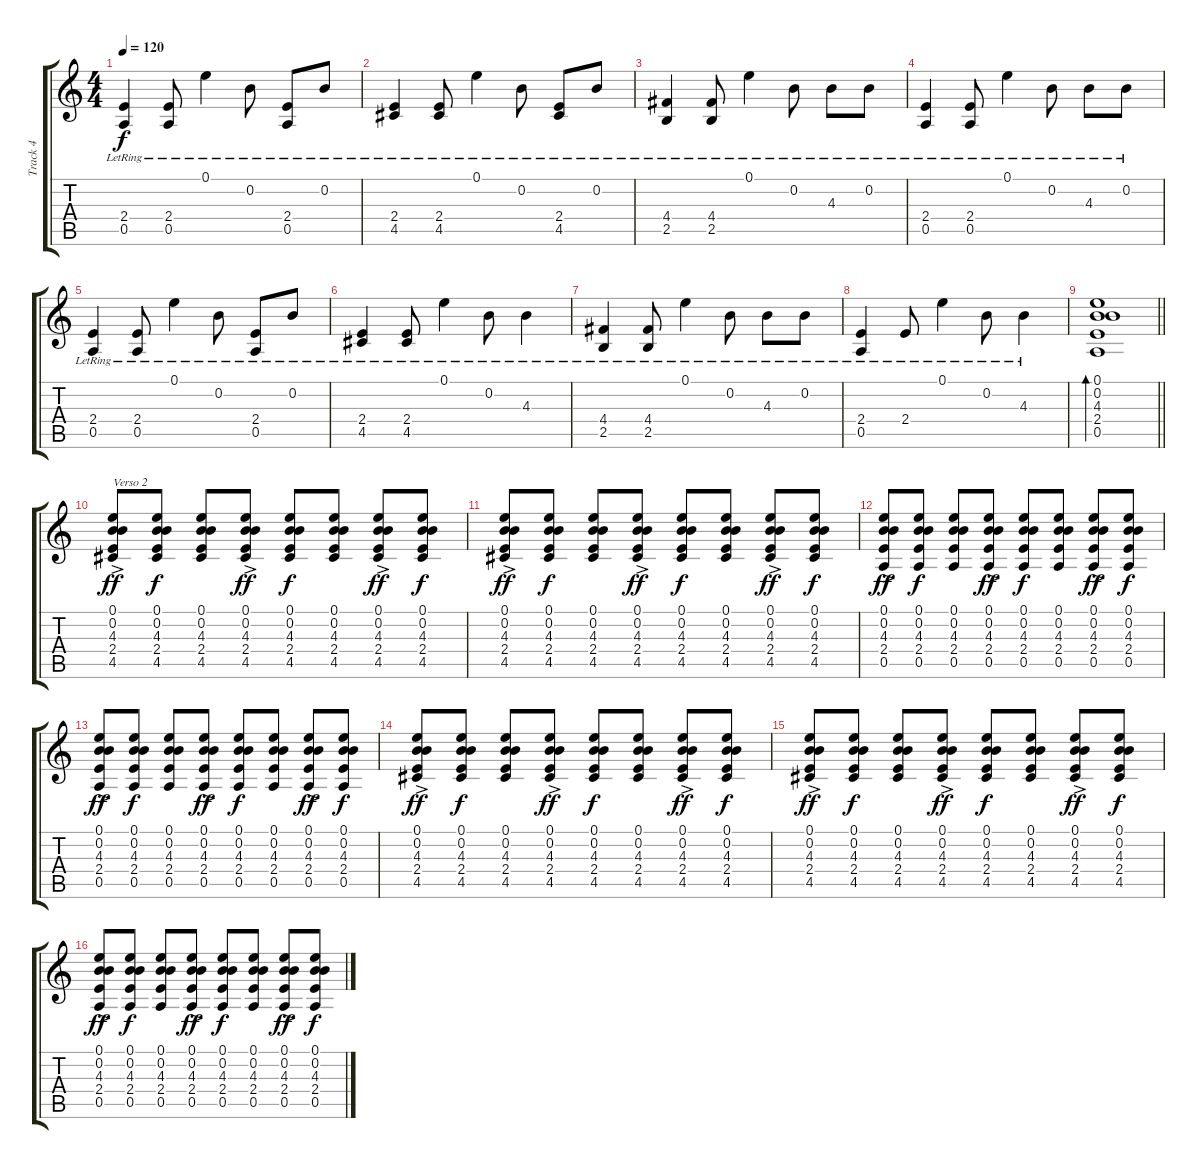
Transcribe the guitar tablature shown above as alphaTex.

\track ("Track 4" "Track 4") {instrument distortionguitar}
\staff {score tabs}
\tuning (E4 B3 G3 D3 A2 E2) {hide}
\ts (4 4)
\tempo 120
\clef g2
\ks c
(2.4{lr} 0.5{lr}).4{dy f} (2.4{lr} 0.5{lr}).8 0.1{lr}.4 0.2{lr}.8 (2.4{lr} 0.5{lr}).8 0.2{lr}.8 |
(2.4{lr} 4.5{lr}).4 (2.4{lr} 4.5{lr}).8 0.1{lr}.4 0.2{lr}.8 (2.4{lr} 4.5{lr}).8 0.2{lr}.8 |
(4.4{lr} 2.5{lr}).4 (4.4{lr} 2.5{lr}).8 0.1{lr}.4 0.2{lr}.8 4.3{lr}.8 0.2{lr}.8 |
(2.4{lr} 0.5{lr}).4 (2.4{lr} 0.5{lr}).8 0.1{lr}.4 0.2{lr}.8 4.3{lr}.8 0.2{lr}.8 |
(2.4{lr} 0.5{lr}).4 (2.4{lr} 0.5{lr}).8 0.1{lr}.4 0.2{lr}.8 (2.4{lr} 0.5{lr}).8 0.2{lr}.8 |
(2.4{lr} 4.5{lr}).4 (2.4{lr} 4.5{lr}).8 0.1{lr}.4 0.2{lr}.8 4.3{lr}.4 |
(4.4{lr} 2.5{lr}).4 (4.4{lr} 2.5{lr}).8 0.1{lr}.4 0.2{lr}.8 4.3{lr}.8 0.2{lr}.8 |
(2.4{lr} 0.5{lr}).4 2.4{lr}.8 0.1{lr}.4 0.2{lr}.8 4.3{lr}.4 |
\barLineRight lightlight
(0.1 0.2 4.3 2.4 0.5).1{bd 60 volume 16} |
(0.1{ac} 0.2{ac} 4.3{ac} 2.4{ac} 4.5{ac}).8{txt "Verso 2" dy ff volume 11} (0.1 0.2 4.3 2.4 4.5).8{dy f} (0.1 0.2 4.3 2.4 4.5).8 (0.1{ac} 0.2{ac} 4.3{ac} 2.4{ac} 4.5{ac}).8{dy ff} (0.1 0.2 4.3 2.4 4.5).8{dy f} (0.1 0.2 4.3 2.4 4.5).8 (0.1{ac} 0.2{ac} 4.3{ac} 2.4{ac} 4.5{ac}).8{dy ff} (0.1 0.2 4.3 2.4 4.5).8{dy f} |
(0.1{ac} 0.2{ac} 4.3{ac} 2.4{ac} 4.5{ac}).8{dy ff} (0.1 0.2 4.3 2.4 4.5).8{dy f} (0.1 0.2 4.3 2.4 4.5).8 (0.1{ac} 0.2{ac} 4.3{ac} 2.4{ac} 4.5{ac}).8{dy ff} (0.1 0.2 4.3 2.4 4.5).8{dy f} (0.1 0.2 4.3 2.4 4.5).8 (0.1{ac} 0.2{ac} 4.3{ac} 2.4{ac} 4.5{ac}).8{dy ff} (0.1 0.2 4.3 2.4 4.5).8{dy f} |
(0.1{ac} 0.2{ac} 4.3{ac} 2.4{ac} 0.5{ac}).8{dy ff} (0.1 0.2 4.3 2.4 0.5).8{dy f} (0.1 0.2 4.3 2.4 0.5).8 (0.1{ac} 0.2{ac} 4.3{ac} 2.4{ac} 0.5{ac}).8{dy ff} (0.1 0.2 4.3 2.4 0.5).8{dy f} (0.1 0.2 4.3 2.4 0.5).8 (0.1{ac} 0.2{ac} 4.3{ac} 2.4{ac} 0.5{ac}).8{dy ff} (0.1 0.2 4.3 2.4 0.5).8{dy f} |
(0.1{ac} 0.2{ac} 4.3{ac} 2.4{ac} 0.5{ac}).8{dy ff} (0.1 0.2 4.3 2.4 0.5).8{dy f} (0.1 0.2 4.3 2.4 0.5).8 (0.1{ac} 0.2{ac} 4.3{ac} 2.4{ac} 0.5{ac}).8{dy ff} (0.1 0.2 4.3 2.4 0.5).8{dy f} (0.1 0.2 4.3 2.4 0.5).8 (0.1{ac} 0.2{ac} 4.3{ac} 2.4{ac} 0.5{ac}).8{dy ff} (0.1 0.2 4.3 2.4 0.5).8{dy f} |
(0.1{ac} 0.2{ac} 4.3{ac} 2.4{ac} 4.5{ac}).8{dy ff} (0.1 0.2 4.3 2.4 4.5).8{dy f} (0.1 0.2 4.3 2.4 4.5).8 (0.1{ac} 0.2{ac} 4.3{ac} 2.4{ac} 4.5{ac}).8{dy ff} (0.1 0.2 4.3 2.4 4.5).8{dy f} (0.1 0.2 4.3 2.4 4.5).8 (0.1{ac} 0.2{ac} 4.3{ac} 2.4{ac} 4.5{ac}).8{dy ff} (0.1 0.2 4.3 2.4 4.5).8{dy f} |
(0.1{ac} 0.2{ac} 4.3{ac} 2.4{ac} 4.5{ac}).8{dy ff} (0.1 0.2 4.3 2.4 4.5).8{dy f} (0.1 0.2 4.3 2.4 4.5).8 (0.1{ac} 0.2{ac} 4.3{ac} 2.4{ac} 4.5{ac}).8{dy ff} (0.1 0.2 4.3 2.4 4.5).8{dy f} (0.1 0.2 4.3 2.4 4.5).8 (0.1{ac} 0.2{ac} 4.3{ac} 2.4{ac} 4.5{ac}).8{dy ff} (0.1 0.2 4.3 2.4 4.5).8{dy f} |
(0.1{ac} 0.2{ac} 4.3{ac} 2.4{ac} 0.5{ac}).8{dy ff} (0.1 0.2 4.3 2.4 0.5).8{dy f} (0.1 0.2 4.3 2.4 0.5).8 (0.1{ac} 0.2{ac} 4.3{ac} 2.4{ac} 0.5{ac}).8{dy ff} (0.1 0.2 4.3 2.4 0.5).8{dy f} (0.1 0.2 4.3 2.4 0.5).8 (0.1{ac} 0.2{ac} 4.3{ac} 2.4{ac} 0.5{ac}).8{dy ff} (0.1 0.2 4.3 2.4 0.5).8{dy f}
